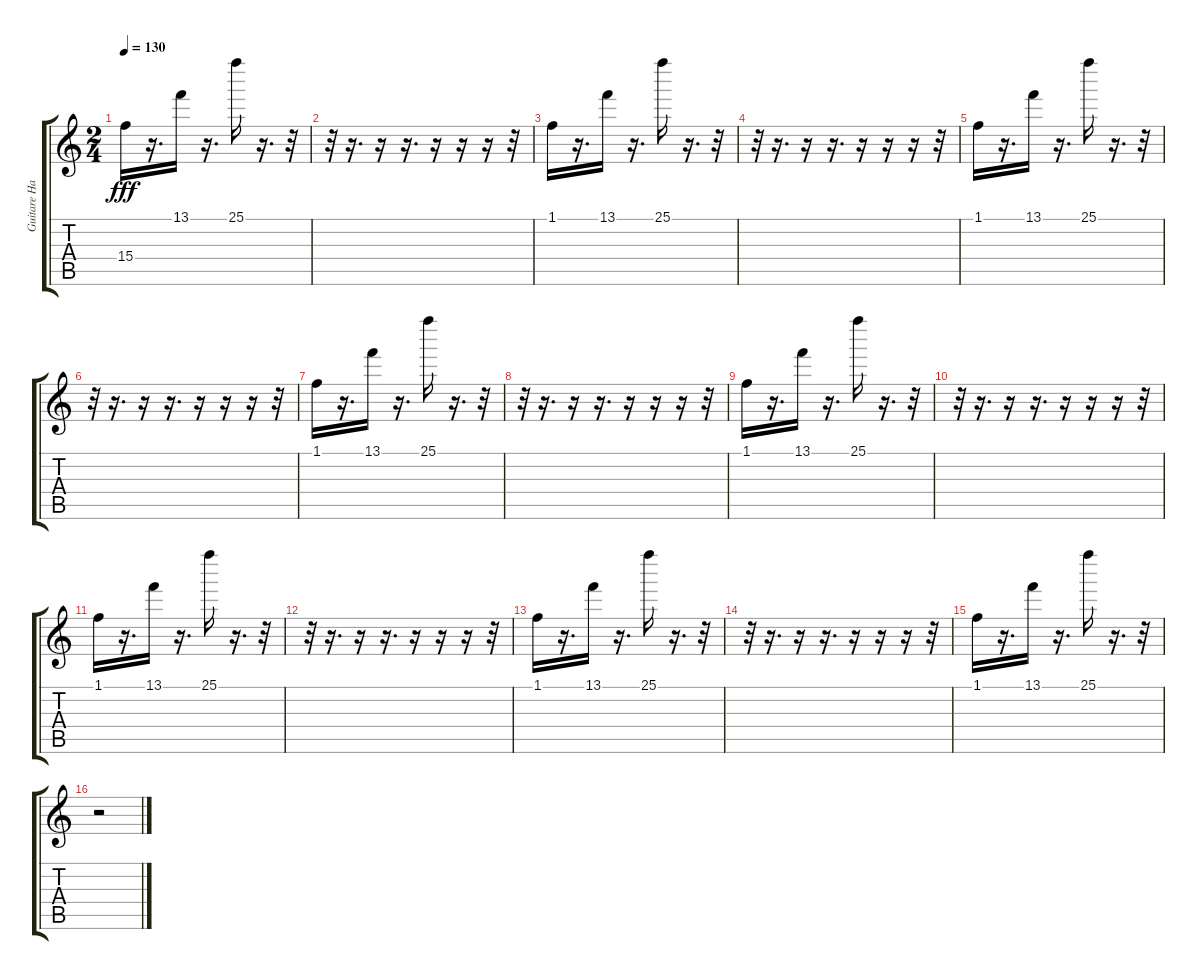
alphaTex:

\track ("Guitare Harmonie" "Guitare Ha") {instrument electricguitarclean}
\staff {score tabs}
\tuning (E4 B3 G3 D3 A2 E2) {hide}
\ts (2 4)
\tempo 130
\clef g2
\ks c
15.4.16{dy fff instrument electricguitarclean} r.16{d} 13.1.16{balance 0} r.16{d} 25.1.16{balance 4} r.16{d} r.32{balance 6} |
r.32 r.16{d} r.16{balance 9} r.16{d} r.16{balance 11} r.16 r.16{balance 15} r.32 |
1.1.16{balance 7} r.16{d} 13.1.16{balance 4} r.16{d} 25.1.16{balance 0} r.16{d} r.32{balance 3} |
r.32 r.16{d} r.16{balance 6} r.16{d} r.16{balance 12} r.16 r.16{balance 16} r.32 |
1.1.16 r.16{d} 13.1.16{balance 0} r.16{d} 25.1.16{balance 0} r.16{d} r.32{balance 4} |
r.32 r.16{d} r.16{balance 10} r.16{d} r.16{balance 13} r.16 r.16{balance 16} r.32 |
1.1.16 r.16{d} 13.1.16{balance 0} r.16{d} 25.1.16{balance 0} r.16{d} r.32{balance 5} |
r.32 r.16{d} r.16{balance 9} r.16{d} r.16{balance 12} r.16 r.16{balance 16} r.32 |
1.1.16 r.16{d} 13.1.16{balance 0} r.16{d} 25.1.16{balance 0} r.16{d} r.32{balance 4} |
r.32 r.16{d} r.16{balance 7} r.16{d} r.16{balance 10} r.16 r.16{balance 16} r.32 |
1.1.16{balance 16} r.16{d} 13.1.16{balance 4} r.16{d} 25.1.16{balance 2} r.16{d} r.32{balance 5} |
r.32 r.16{d} r.16{balance 9} r.16{d} r.16{balance 13} r.16 r.16{balance 14} r.32 |
1.1.16{balance 16} r.16{d} 13.1.16{balance 0} r.16{d} 25.1.16{balance 0} r.16{d} r.32{balance 4} |
r.32 r.16{d} r.16{balance 8} r.16{d} r.16{balance 12} r.16 r.16{balance 15} r.32 |
1.1.16{balance 16} r.16{d} 13.1.16{balance 0} r.16{d} 25.1.16{balance 0} r.16{d} r.32{balance 6} |
r.2
